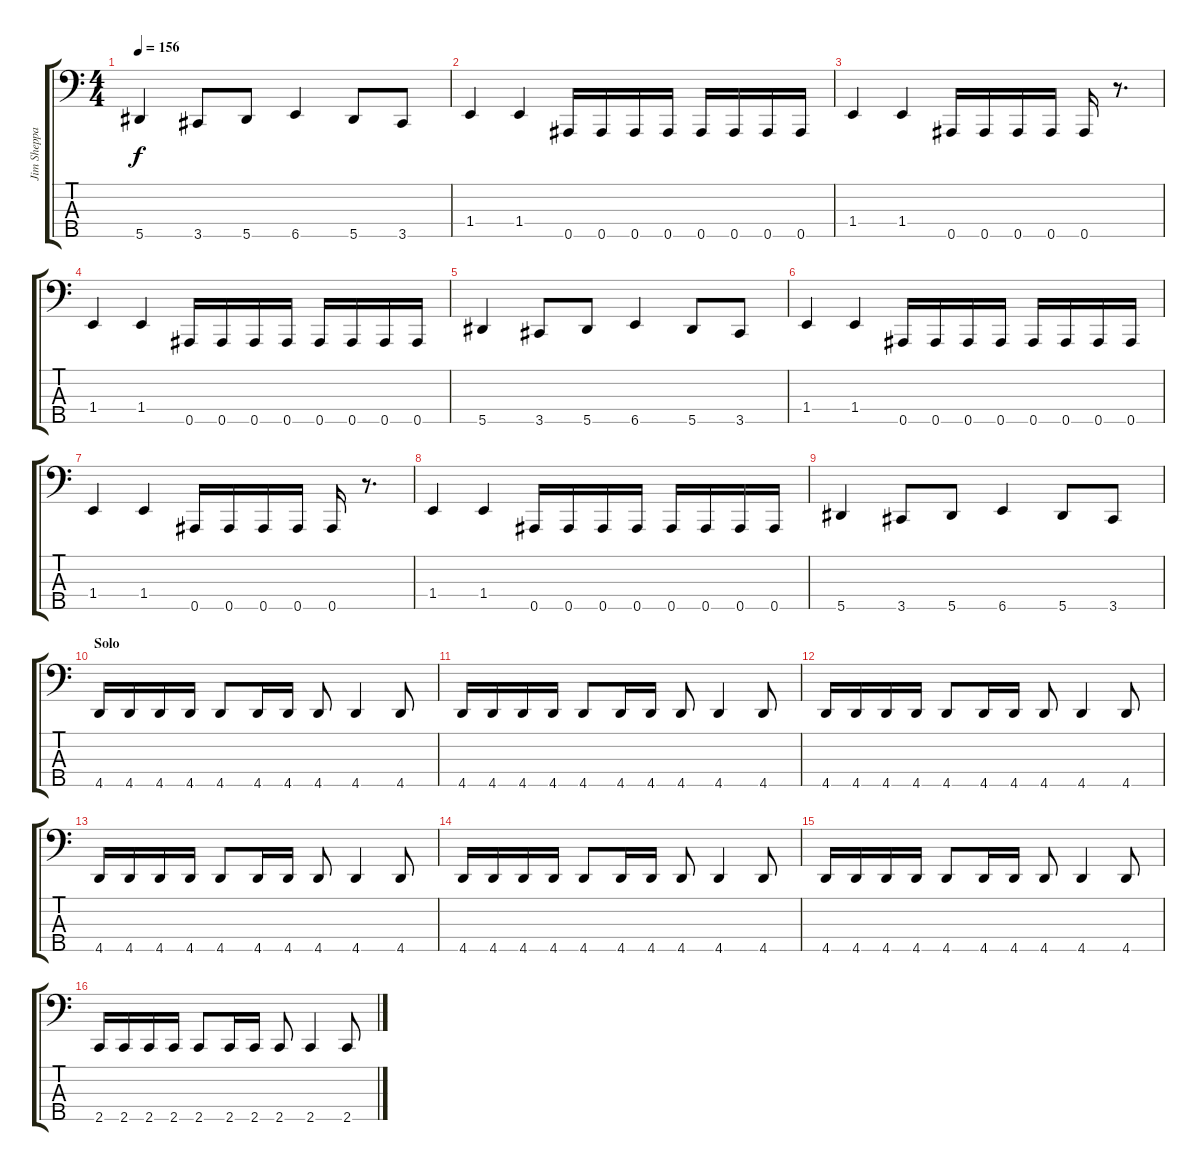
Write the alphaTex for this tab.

\track ("Jim Sheppard" "Jim Sheppa") {instrument electricbasspick}
\staff {score tabs}
\tuning (Gb2 Db2 Ab1 Eb1 Bb0) {hide}
\ts (4 4)
\tempo 156
\clef f4
\ks c
5.5.4{dy f} 3.5.8 5.5.8 6.5.4 5.5.8 3.5.8 |
1.4.4 1.4.4 0.5.16 0.5.16 0.5.16 0.5.16 0.5.16 0.5.16 0.5.16 0.5.16 |
1.4.4 1.4.4 0.5.16 0.5.16 0.5.16 0.5.16 0.5.16 r.8{d} |
1.4.4 1.4.4 0.5.16 0.5.16 0.5.16 0.5.16 0.5.16 0.5.16 0.5.16 0.5.16 |
5.5.4 3.5.8 5.5.8 6.5.4 5.5.8 3.5.8 |
1.4.4 1.4.4 0.5.16 0.5.16 0.5.16 0.5.16 0.5.16 0.5.16 0.5.16 0.5.16 |
1.4.4 1.4.4 0.5.16 0.5.16 0.5.16 0.5.16 0.5.16 r.8{d} |
1.4.4 1.4.4 0.5.16 0.5.16 0.5.16 0.5.16 0.5.16 0.5.16 0.5.16 0.5.16 |
5.5.4 3.5.8 5.5.8 6.5.4 5.5.8 3.5.8 |
\section ("" "Solo")
4.5.16{volume 12} 4.5.16 4.5.16 4.5.16 4.5.8 4.5.16 4.5.16 4.5.8 4.5.4 4.5.8 |
4.5.16 4.5.16 4.5.16 4.5.16 4.5.8 4.5.16 4.5.16 4.5.8 4.5.4 4.5.8 |
4.5.16 4.5.16 4.5.16 4.5.16 4.5.8 4.5.16 4.5.16 4.5.8 4.5.4 4.5.8 |
4.5.16 4.5.16 4.5.16 4.5.16 4.5.8 4.5.16 4.5.16 4.5.8 4.5.4 4.5.8 |
4.5.16 4.5.16 4.5.16 4.5.16 4.5.8 4.5.16 4.5.16 4.5.8 4.5.4 4.5.8 |
4.5.16 4.5.16 4.5.16 4.5.16 4.5.8 4.5.16 4.5.16 4.5.8 4.5.4 4.5.8 |
2.5.16 2.5.16 2.5.16 2.5.16 2.5.8 2.5.16 2.5.16 2.5.8 2.5.4 2.5.8
